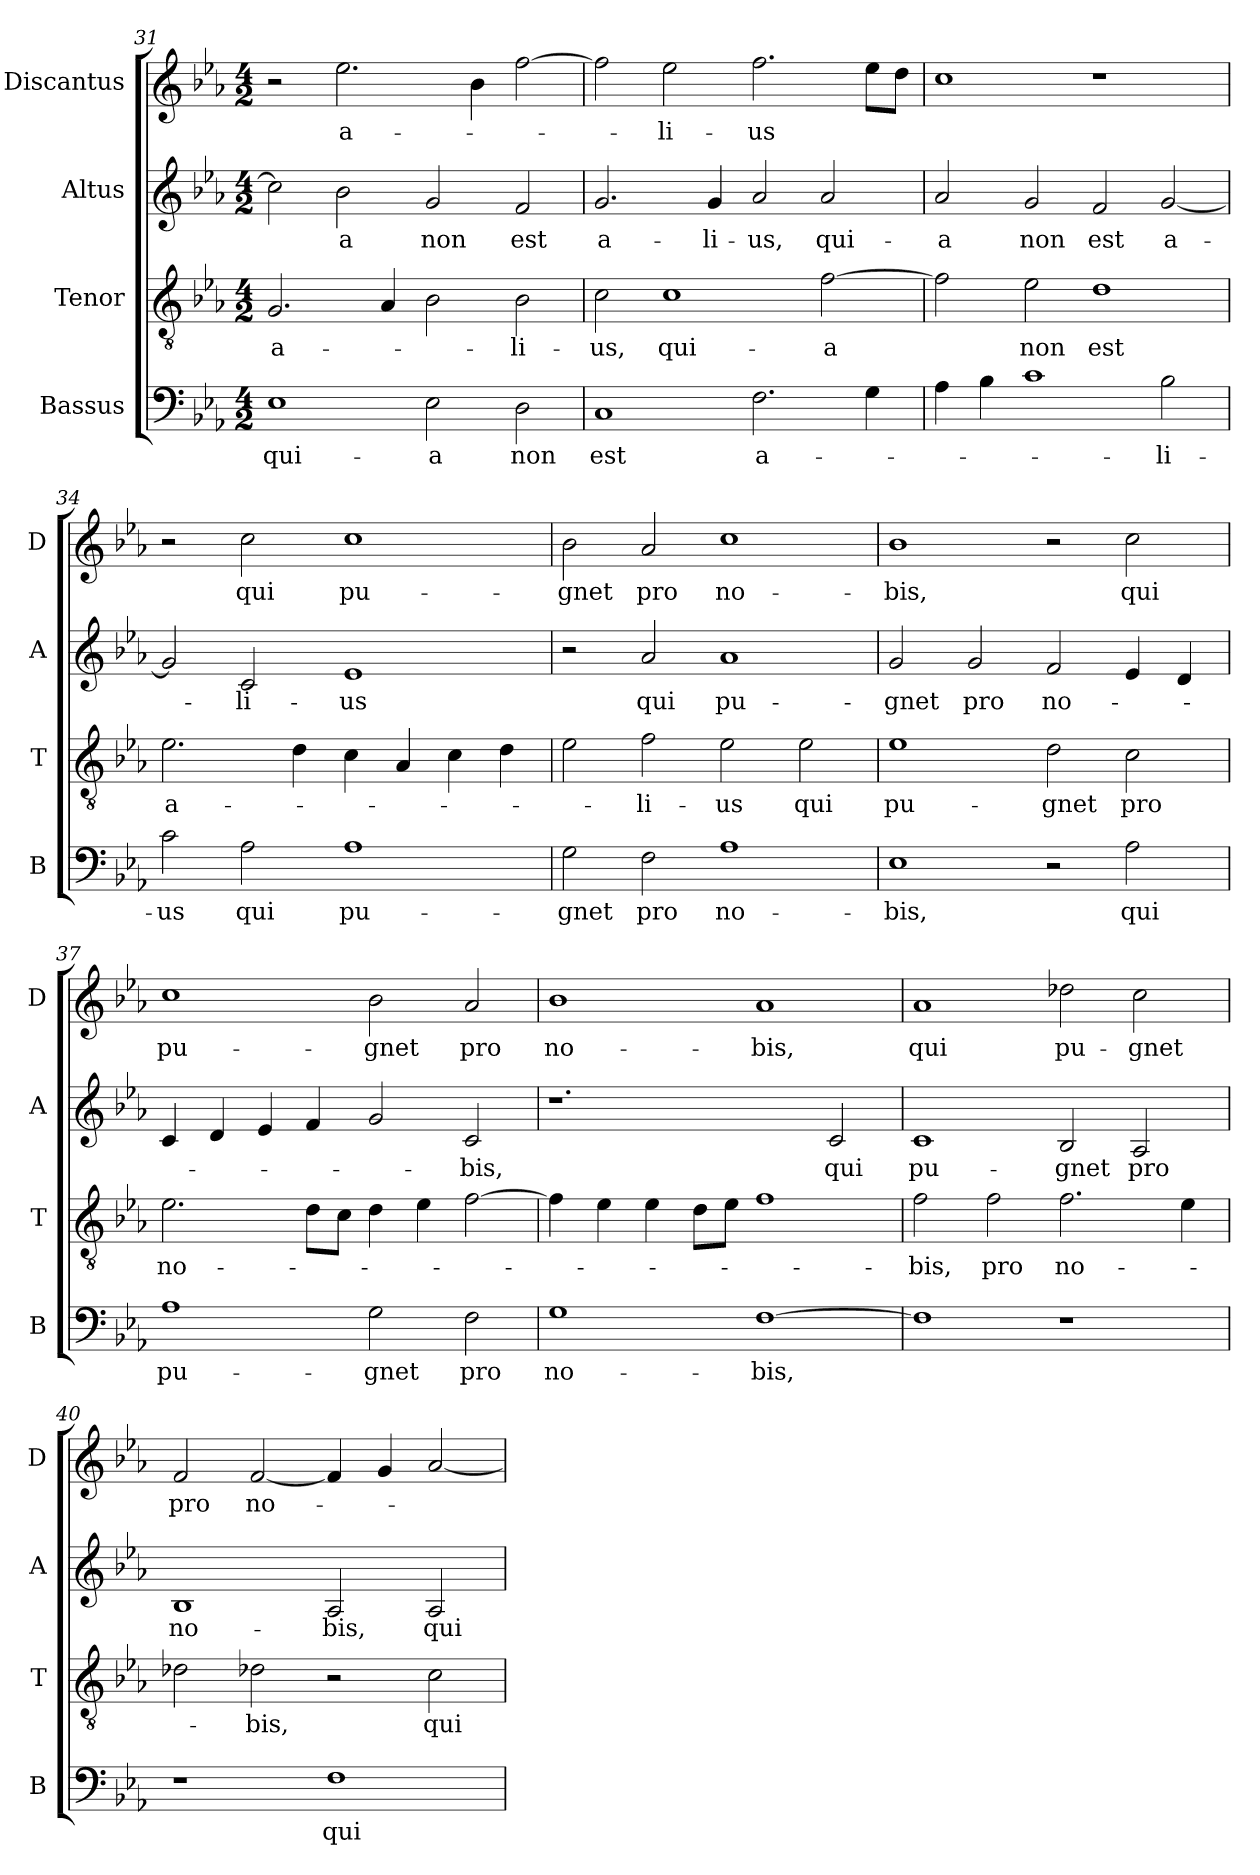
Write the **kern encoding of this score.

**kern	**text	**kern	**text	**kern	**text	**kern	**text
*part4	*part4	*part3	*part3	*part2	*part2	*part1	*part1
*staff4	*staff4	*staff3	*staff3	*staff2	*staff2	*staff1	*staff1
*I"Bassus	*	*I"Tenor	*	*I"Altus	*	*I"Discantus	*
*I'B	*	*I'T	*	*I'A	*	*I'D	*
*clefF4	*	*clefGv2	*	*clefG2	*	*clefG2	*
*k[b-e-a-]	*	*k[b-e-a-]	*	*k[b-e-a-]	*	*k[b-e-a-]	*
*E-:	*	*E-:	*	*E-:	*	*E-:	*
*M4/2	*	*M4/2	*	*M4/2	*	*M4/2	*
=31	=31	=31	=31	=31	=31	=31	=31
!	!LO:LY:b	!	!LO:LY:b	!	!	!	!
1E-	qui-	2.G/	a-	2cc\]	.	2r	.
!	!	!	!	!	!LO:LY:b	!	!LO:LY:b
.	.	.	.	2b-\	-a	2.ee-\	a-
.	.	4A-/	.	.	.	.	.
!	!LO:LY:b	!	!	!	!LO:LY:b	!	!
2E-\	-a	2B-\	.	2g/	non	.	.
.	.	.	.	.	.	4b-\	.
!	!LO:LY:b	!	!LO:LY:b	!	!LO:LY:b	!	!
2D\	non	2B-\	-li-	2f/	est	[2ff\	.
=32	=32	=32	=32	=32	=32	=32	=32
!	!LO:LY:b	!	!LO:LY:b	!	!LO:LY:b	!	!
1C	est	2c\	-us,	2.g/	a-	2ff\]	.
!	!	!	!LO:LY:b	!	!	!	!LO:LY:b
.	.	1c	qui-	.	.	2ee-\	-li-
!	!	!	!	!	!LO:LY:b	!	!
.	.	.	.	4g/	-li-	.	.
!	!LO:LY:b	!	!	!	!LO:LY:b	!	!LO:LY:b
2.F\	a-	.	.	2a-/	-us,	2.ff\	-us
!	!	!	!LO:LY:b	!	!LO:LY:b	!	!
.	.	[2f\	-a	2a-/	qui-	.	.
4G\	.	.	.	.	.	8ee-\L	.
.	.	.	.	.	.	8dd\J	.
=33	=33	=33	=33	=33	=33	=33	=33
!	!	!	!	!	!LO:LY:b	!	!
4A-\	.	2f\]	.	2a-/	-a	1cc	.
4B-\	.	.	.	.	.	.	.
!	!	!	!LO:LY:b	!	!LO:LY:b	!	!
1c	.	2e-\	non	2g/	non	.	.
!	!	!	!LO:LY:b	!	!LO:LY:b	!	!
.	.	1d	est	2f/	est	1r	.
!	!LO:LY:b	!	!	!	!LO:LY:b	!	!
2B-\	-li-	.	.	[2g/	a-	.	.
=34	=34	=34	=34	=34	=34	=34	=34
!	!LO:LY:b	!	!LO:LY:b	!	!	!	!
2c\	-us	2.e-\	a-	2g/]	.	2r	.
!	!LO:LY:b	!	!	!	!LO:LY:b	!	!LO:LY:b
2A-\	qui	.	.	2c/	-li-	2cc\	qui
.	.	4d\	.	.	.	.	.
!	!LO:LY:b	!	!	!	!LO:LY:b	!	!LO:LY:b
1A-	pu-	4c\	.	1e-	-us	1cc	pu-
.	.	4A-/	.	.	.	.	.
.	.	4c\	.	.	.	.	.
.	.	4d\	.	.	.	.	.
!!LO:LB:g=z
=35	=35	=35	=35	=35	=35	=35	=35
!	!LO:LY:b	!	!	!	!	!	!LO:LY:b
2G\	-gnet	2e-\	.	2r	.	2b-\	-gnet
!	!LO:LY:b	!	!LO:LY:b	!	!LO:LY:b	!	!LO:LY:b
2F\	pro	2f\	-li-	2a-/	qui	2a-/	pro
!	!LO:LY:b	!	!LO:LY:b	!	!LO:LY:b	!	!LO:LY:b
1A-	no-	2e-\	-us	1a-	pu-	1cc	no-
!	!	!	!LO:LY:b	!	!	!	!
.	.	2e-\	qui	.	.	.	.
=36	=36	=36	=36	=36	=36	=36	=36
!	!LO:LY:b	!	!LO:LY:b	!	!LO:LY:b	!	!LO:LY:b
1E-	-bis,	1e-	pu-	2g/	-gnet	1b-	-bis,
!	!	!	!	!	!LO:LY:b	!	!
.	.	.	.	2g/	pro	.	.
!	!	!	!LO:LY:b	!	!LO:LY:b	!	!
2r	.	2d\	-gnet	2f/	no-	2r	.
!	!LO:LY:b	!	!LO:LY:b	!	!	!	!LO:LY:b
2A-\	qui	2c\	pro	4e-/	.	2cc\	qui
.	.	.	.	4d/	.	.	.
=37	=37	=37	=37	=37	=37	=37	=37
!	!LO:LY:b	!	!LO:LY:b	!	!	!	!LO:LY:b
1A-	pu-	2.e-\	no-	4c/	.	1cc	pu-
.	.	.	.	4d/	.	.	.
.	.	.	.	4e-/	.	.	.
.	.	8d\L	.	4f/	.	.	.
.	.	8c\J	.	.	.	.	.
!	!LO:LY:b	!	!	!	!	!	!LO:LY:b
2G\	-gnet	4d\	.	2g/	.	2b-\	-gnet
.	.	4e-\	.	.	.	.	.
!	!LO:LY:b	!	!	!	!LO:LY:b	!	!LO:LY:b
2F\	pro	[2f\	.	2c/	-bis,	2a-/	pro
=38	=38	=38	=38	=38	=38	=38	=38
!	!LO:LY:b	!	!	!	!	!	!LO:LY:b
1G	no-	4f\]	.	1.r	.	1b-	no-
.	.	4e-\	.	.	.	.	.
.	.	4e-\	.	.	.	.	.
.	.	8d\L	.	.	.	.	.
.	.	8e-\J	.	.	.	.	.
!	!LO:LY:b	!	!	!	!	!	!LO:LY:b
[1F	-bis,	1f	.	.	.	1a-	-bis,
!	!	!	!	!	!LO:LY:b	!	!
.	.	.	.	2c/	qui	.	.
=39	=39	=39	=39	=39	=39	=39	=39
!	!	!	!LO:LY:b	!	!LO:LY:b	!	!LO:LY:b
1F]	.	2f\	-bis,	1c	pu-	1a-	qui
!	!	!	!LO:LY:b	!	!	!	!
.	.	2f\	pro	.	.	.	.
!	!	!	!LO:LY:b	!	!LO:LY:b	!	!LO:LY:b
1r	.	2.f\	no-	2B-/	-gnet	2dd-X\	pu-
!	!	!	!	!	!LO:LY:b	!	!LO:LY:b
.	.	.	.	2A-/	pro	2cc\	-gnet
.	.	4e-\	.	.	.	.	.
!!LO:LB:g=z
=40	=40	=40	=40	=40	=40	=40	=40
!	!	!	!	!	!LO:LY:b	!	!LO:LY:b
1r	.	2d-X\	.	1B-	no-	2f/	pro
!	!	!	!LO:LY:b	!	!	!	!LO:LY:b
.	.	2d-X\	-bis,	.	.	[2f/	no-
!	!LO:LY:b	!	!	!	!LO:LY:b	!	!
1F	qui	2r	.	2A-/	-bis,	4f/]	.
.	.	.	.	.	.	4g/	.
!	!	!	!LO:LY:b	!	!LO:LY:b	!	!
.	.	2c\	qui	2A-/	qui	[2a-/	.
=	=	=	=	=	=	=	=
*-	*-	*-	*-	*-	*-	*-	*-
